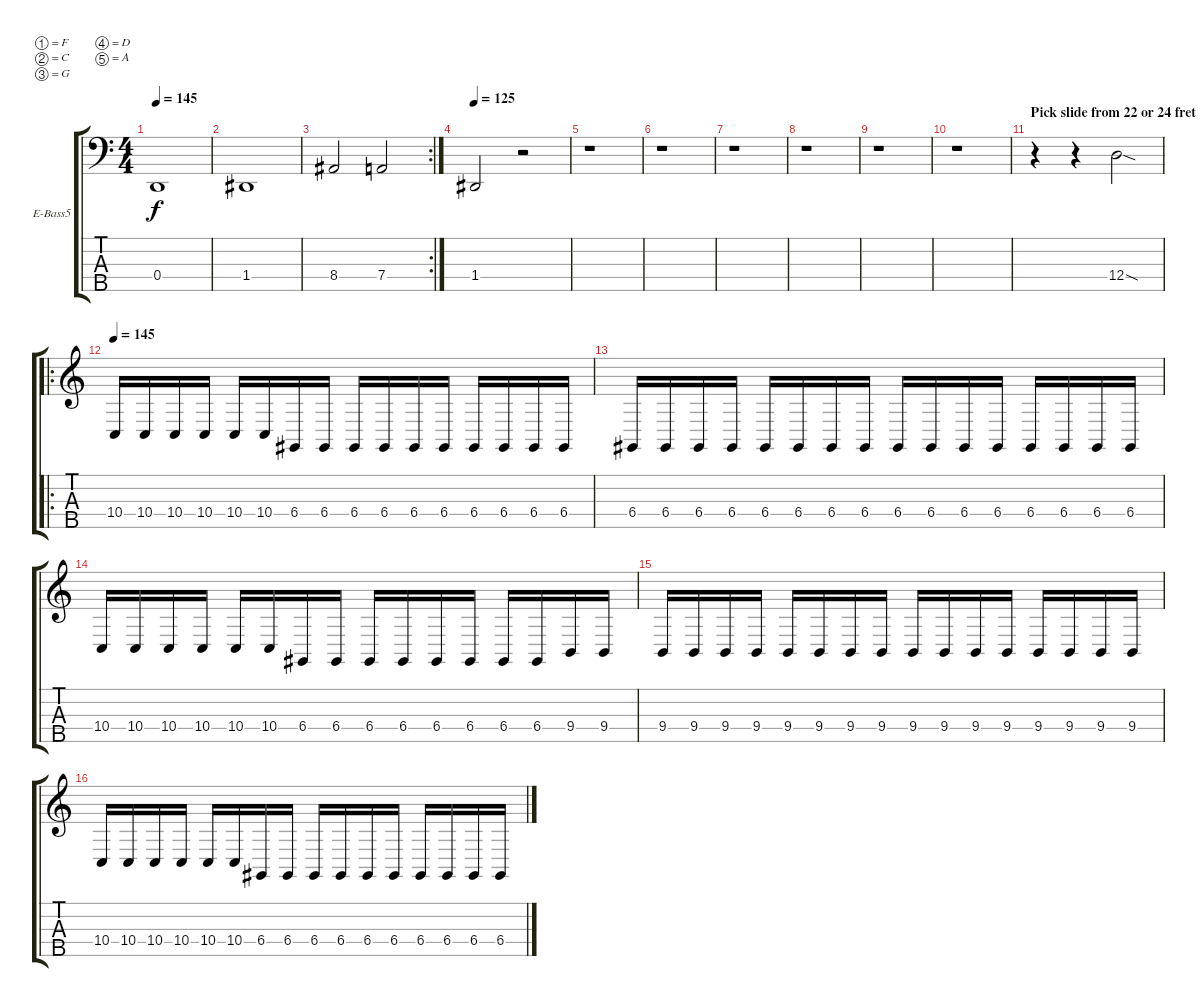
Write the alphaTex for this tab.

\bracketExtendMode groupsimilarinstruments
\firstSystemTrackNameOrientation horizontal
\otherSystemsTrackNameOrientation horizontal
\track ("Bass Guitar" "E-Bass5") {instrument electricbasspick}
\staff {score tabs}
\tuning (F2 C2 G1 D1 A0)
\ts (4 4)
\tempo 145
\clef f4
\ks c
0.4{t}.1{dy f} |
1.4.1 |
\rc 2
8.4.2 7.4.2 |
\tempo 125
1.4.2 r.2 |
r.1 |
r.1 |
r.1 |
r.1 |
r.1 |
r.1 |
\section ("" "Pick slide from 22 or 24 fret (Bass from 12 fret, not pick slide).")
r.4 r.4 12.4{sod}.2 |
\ro
\tempo 145
\clef g2
10.4.16 10.4.16 10.4.16 10.4.16 10.4.16 10.4.16 6.4.16 6.4.16 6.4.16 6.4.16 6.4.16 6.4.16 6.4.16 6.4.16 6.4.16 6.4.16 |
6.4.16 6.4.16 6.4.16 6.4.16 6.4.16 6.4.16 6.4.16 6.4.16 6.4.16 6.4.16 6.4.16 6.4.16 6.4.16 6.4.16 6.4.16 6.4.16 |
10.4.16 10.4.16 10.4.16 10.4.16 10.4.16 10.4.16 6.4.16 6.4.16 6.4.16 6.4.16 6.4.16 6.4.16 6.4.16 6.4.16 9.4.16 9.4.16 |
9.4.16 9.4.16 9.4.16 9.4.16 9.4.16 9.4.16 9.4.16 9.4.16 9.4.16 9.4.16 9.4.16 9.4.16 9.4.16 9.4.16 9.4.16 9.4.16 |
10.4.16 10.4.16 10.4.16 10.4.16 10.4.16 10.4.16 6.4.16 6.4.16 6.4.16 6.4.16 6.4.16 6.4.16 6.4.16 6.4.16 6.4.16 6.4.16
